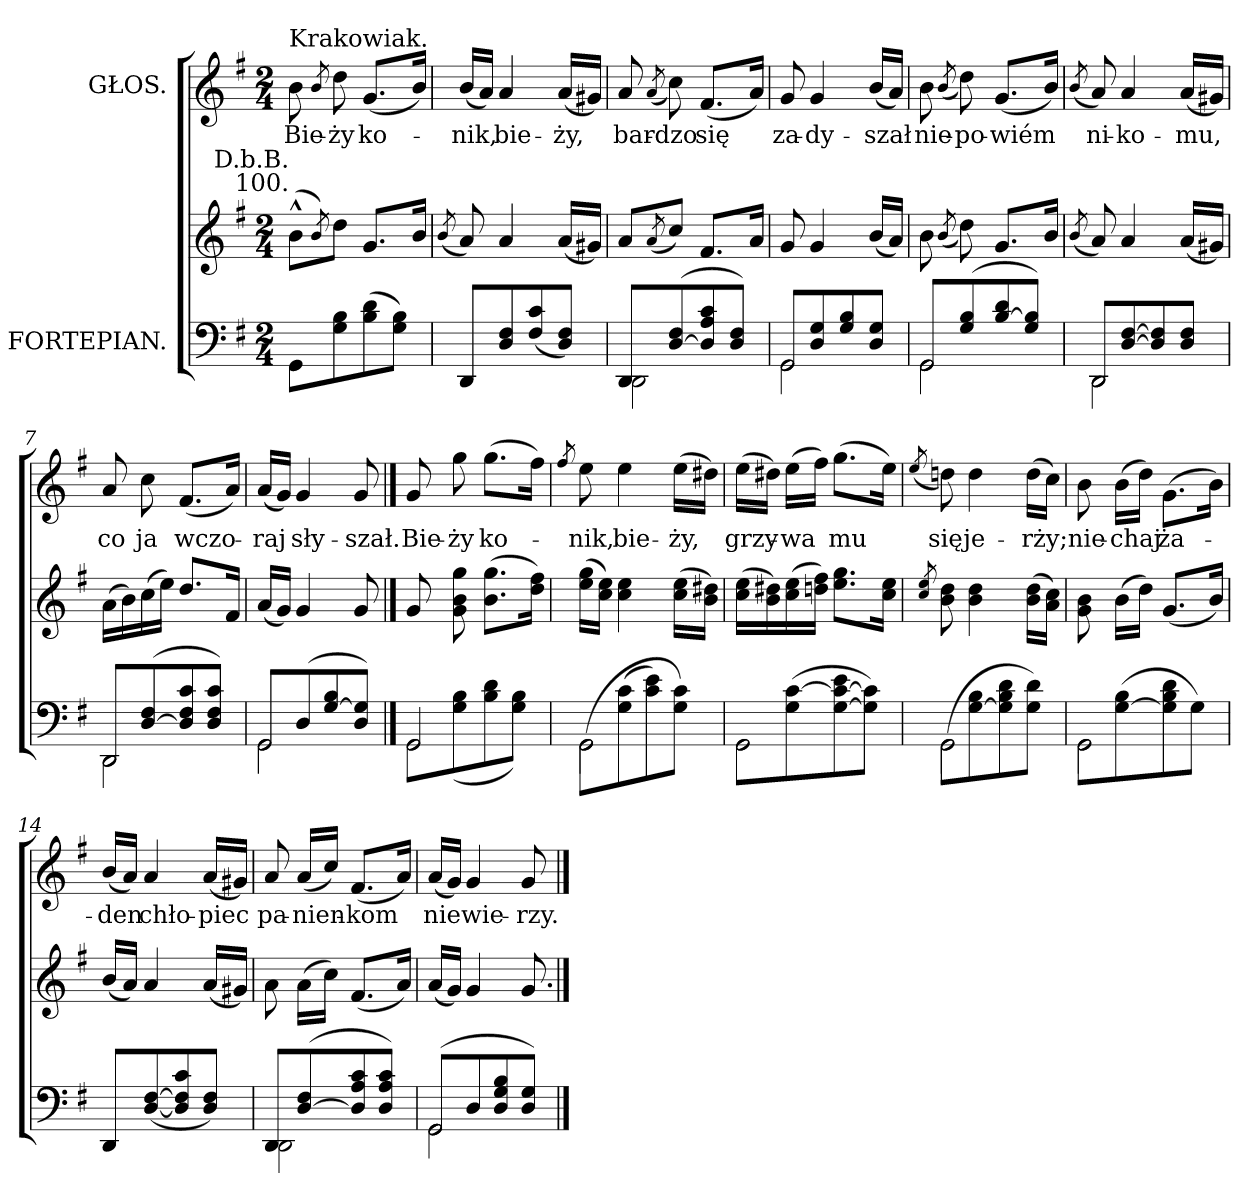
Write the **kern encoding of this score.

**kern	**kern	**kern	**text
*part2	*part2	*part1	*part1
*staff3	*staff2	*staff1	*staff1
*I"FORTEPIAN.	*	*I"GŁOS.	*
*clefF4	*clefG2	*clefG2	*
*k[f#]	*k[f#]	*k[f#]	*
*G:	*G:	*G:	*
*M2/4	*M2/4	*M2/4	*
=1	=1	=1	=1
!	!	!LO:TX:a:t=Krakowiak.	!
!	!LO:TX:a:rj:t=D.b.B.\n100.	!	!
8GG\L	(<8b^^\L	8b\	Bie-
.	8qb/)	8qb/	.
8G\ 8B\	8dd\J	8dd\	-ży
(>8B\ 8d\	8.g/L	(<8.g/L	ko-
8G\ 8B\J)	.	.	.
.	16b/Jk	16b/Jk)	.
=2	=2	=2	=2
.	(<8qb/	.	.
8DD/L	8a/)	(<16b/LL	-nik,
.	.	16a/JJ)	.
8D/ 8F#/	4a/	4a/	bie-
(<8F#/ 8c/	.	.	.
8D/ 8F#/J)	(<16a/LL	(<16a/LL	-ży,
.	16g#X/JJ)	16g#X/JJ)	.
=3	=3	=3	=3
!LO:N:vis=2	!	!	!
*^	*	*	*
8DD/	2DD\	8a/L	8a/	bar-
.	.	(<8qa/	(>8qa/	.
(<[8D/ 8F#/	.	8cc/J)	8cc\)	-dzo
8D]/ 8A/ 8c/	.	8.f#/L	(<8.f#/L	się
8D/ 8F#/J)	.	.	.	.
.	.	16a/Jk	16a/Jk)	.
=4	=4	=4	=4	=4
!LO:N:vis=2	!	!	!	!
8GG/	2GG\	8g/	8g/	za-
8D/ 8G/	.	4g/	4g/	-dy-
8G/ 8B/	.	.	.	.
8D/ 8G/J	.	(<16b/LL	(<16b/LL	-szał
.	.	16a/JJ)	16a/JJ)	.
=5	=5	=5	=5	=5
!LO:N:vis=2	!	!	!	!
8GG/	2GG\	8b\	8b\	nie-
.	.	(>8qb/	(<8qb/	.
(<8G/ 8B/	.	8dd\)	8dd\)	-po-
[8B/ 8d/	.	8.g/L	(<8.g/L	-wiém
8G/ 8B]/J)	.	.	.	.
.	.	16b/Jk	16b/Jk)	.
=6	=6	=6	=6	=6
.	.	(<8qb/	(<8qb/	.
!LO:N:vis=2	!	!	!	!
8DD/	2DD\	8a/)	8a/)	ni-
[8D/ [8F#/	.	4a/	4a/	-ko-
8D]/ 8F#]/	.	.	.	.
8D/ 8F#/J	.	(<16a/LL	(<16a/LL	-mu,
.	.	16g#X/JJ)	16g#X/JJ)	.
=7	=7	=7	=7	=7
!LO:N:vis=2	!	!	!	!
8DD/	2DD\	(>16a\LL	8a/	co
.	.	16b\)	.	.
(<[8D/ 8F#/	.	(>16cc\	8cc\	ja
.	.	16ee\JJ)	.	.
8D]/ 8F#/ 8c/	.	8.dd/L	(<8.f#/L	wczo-
8D/ 8F#/ 8c/J)	.	.	.	.
.	.	16f#/Jk	16a/Jk)	.
=8	=8	=8	=8	=8
!LO:N:vis=2	!	!	!	!
8GG/	2GG\	(<16a/LL	(<16a/LL	-raj
.	.	16g/JJ)	16g/JJ)	.
(<8D/	.	4g/	4g/	sły-
[8G/ 8B/	.	.	.	.
8D/ 8G]/J)	.	8g/	8g/	-szał.
==9	==9	==9	==9	==9
!	!LO:N:vis=2	!	!	!
2GG/	8GG\	8g/	8g/	Bie-
.	(>8G\ 8B\	8g\ 8b\ 8gg\	8gg\	-ży
.	8B\ 8d\	(>8.b\ 8.gg\L	(>8.gg\L	ko-
.	8G\ 8B\J)	.	.	.
.	.	16dd\ 16ff#\Jk)	16ff#\Jk)	.
=10	=10	=10	=10	=10
.	.	.	8qff#/	.
!LO:N:vis=2	!	!	!	!
(>8GG/	2GG\	(>16ee\ 16gg\LL	8ee\	nik,
.	.	16cc\ 16ee\JJ)	.	.
(<8G\ 8c\	.	4cc\ 4ee\	4ee\	bie-
8c\ 8e\)	.	.	.	.
8G\ 8c\J)	.	(>16cc\ 16ee\LL	(>16ee\LL	-ży,
.	.	16b\ 16dd#X\JJ)	16dd#X\JJ)	.
=11	=11	=11	=11	=11
!LO:N:vis=2	!	!	!	!
8GG/	2GG\	(>16cc\ 16ee\LL	(>16ee\LL	grzy-
.	.	16b\ 16dd#X\)	16dd#X\JJ)	.
(>8G\ [<8c\	.	(>16cc\ 16ee\	(>16ee\LL	-wa
.	.	16ddn\ 16ff#\JJ)	16ff#\JJ)	.
[8G\ 8c_\ 8e\	.	8.ee\ 8.gg\L	(>8.gg\L	mu
8G]\ 8c]\J)	.	.	.	.
.	.	16cc\ 16ee\Jk	16ee\Jk)	.
=12	=12	=12	=12	=12
.	.	8qcc/ 8qee/	(<8qee/	.
!LO:N:vis=2	!	!	!	!
(>8GG/	2GG\	8b\ 8dd\	8ddn\)	się
[8G\ 8B\	.	4b\ 4dd\	4dd\	je-
8G]\ 8B\ 8d\	.	.	.	.
8G\ 8d\J)	.	(>16b\ 16dd\LL	(>16dd\LL	-rży;
.	.	16a\ 16cc\JJ)	16cc\JJ)	.
=13	=13	=13	=13	=13
!LO:N:vis=2	!	!	!	!
8GG/	2GG\	8g\ 8b\	8b\	-nie-
(>[8G\ 8B\	.	(>16b\LL	(>16b\LL	-chaj
.	.	16dd\JJ)	16dd\JJ)	.
8G]\ 8B\ 8d\	.	(<8.g/L	(>8.g\L	ża-
8G\J)	.	.	.	.
.	.	16b/Jk)	16b\Jk)	.
*v	*v	*	*	*
=14	=14	=14	=14
8DD/L	(<16b/LL	(<16b/LL	-den
.	16a/JJ)	16a/JJ)	.
(<[8D/ [8F#/	4a/	4a/	chło-
8D]/ 8F#]/ 8c/	.	.	.
8D/ 8F#/J)	(<16a/LL	(<16a/LL	-piec
.	16g#X/JJ)	16g#X/JJ)	.
=15	=15	=15	=15
!LO:N:vis=2	!	!	!
*^	*	*	*
8DD/	2DD\	8a\	8a/	pa-
(<[8D/ 8F#/	.	(>16a\LL	(<16a/LL	-nien-
.	.	16cc\JJ)	16cc/JJ)	.
8D]/ 8A/ 8c/	.	(<8.f#/L	(<8.f#/L	-kom
8D/ 8A/ 8c/J)	.	.	.	.
.	.	16a/Jk)	16a/Jk)	.
=16	=16	=16	=16	=16
!LO:N:vis=2	!	!	!	!
(<8GG/	2GG\	(<16a/LL	(<16a/LL	nie
.	.	16g/JJ)	16g/JJ)	.
8D/	.	4g/	4g/	wie-
8D/ 8G/ 8B/	.	.	.	.
!	!	!LO:N:vis=8.	!	!
8D/ 8G/J)	.	8g/	8g/	-rzy.
*v	*v	*	*	*
==	==	==	==
*-	*-	*-	*-
